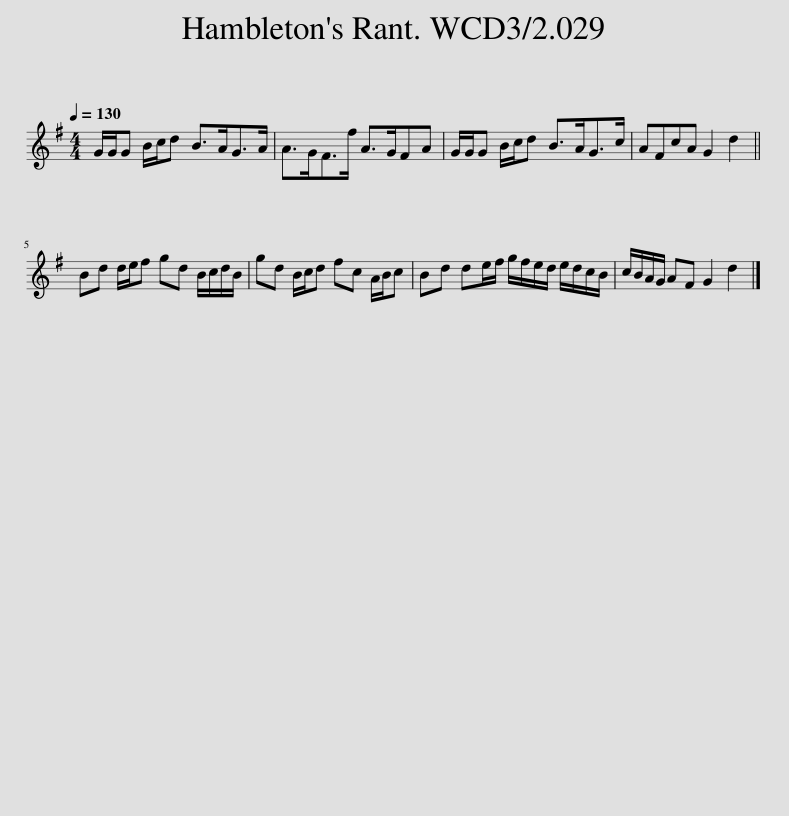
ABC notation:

X:1
L:1/8
Q:1/4=130
M:4/4
I:linebreak $
K:G
V:1 treble
V:1
 G/G/G B/c/d B>AG>A | A>GF>f A>GFA | G/G/G B/c/d B>AG>c | AFcA G2 d2 ||$ Bd d/e/f gd B/c/d/B/ | %5
 gd B/c/d fc A/B/c | Bd de/f/ g/f/e/d/ e/d/c/B/ | c/B/A/G/ AF G2 d2 |] %8
